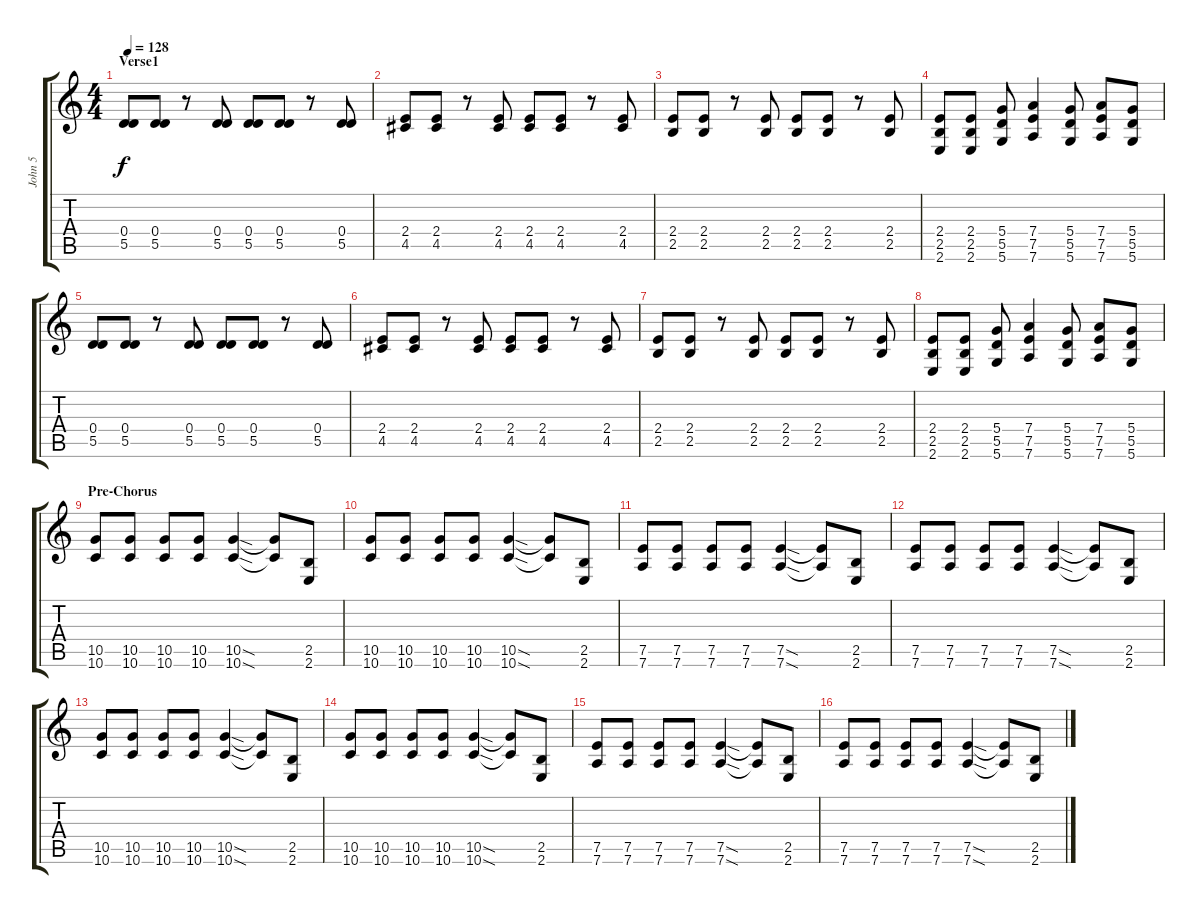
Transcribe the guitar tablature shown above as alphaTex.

\track ("John 5" "John 5") {instrument distortionguitar}
\staff {score tabs}
\tuning (E4 B3 G3 D3 A2 D2) {hide}
\ts (4 4)
\section ("" "Verse1")
\tempo 128
\clef g2
\ks c
(0.4 5.5).8{dy f instrument overdrivenguitar} (0.4 5.5).8 r.8 (0.4 5.5).8 (0.4 5.5).8 (0.4 5.5).8 r.8 (0.4 5.5).8 |
(2.4 4.5).8 (2.4 4.5).8 r.8 (2.4 4.5).8 (2.4 4.5).8 (2.4 4.5).8 r.8 (2.4 4.5).8 |
(2.4 2.5).8 (2.4 2.5).8 r.8 (2.4 2.5).8 (2.4 2.5).8 (2.4 2.5).8 r.8 (2.4 2.5).8 |
(2.4 2.5 2.6).8{instrument distortionguitar} (2.4 2.5 2.6).8 (5.4 5.5 5.6).8 (7.4 7.5 7.6).4 (5.4 5.5 5.6).8 (7.4 7.5 7.6).8 (5.4 5.5 5.6).8 |
(0.4 5.5).8{instrument overdrivenguitar} (0.4 5.5).8 r.8 (0.4 5.5).8 (0.4 5.5).8 (0.4 5.5).8 r.8 (0.4 5.5).8 |
(2.4 4.5).8 (2.4 4.5).8 r.8 (2.4 4.5).8 (2.4 4.5).8 (2.4 4.5).8 r.8 (2.4 4.5).8 |
(2.4 2.5).8 (2.4 2.5).8 r.8 (2.4 2.5).8 (2.4 2.5).8 (2.4 2.5).8 r.8 (2.4 2.5).8 |
(2.4 2.5 2.6).8{instrument distortionguitar} (2.4 2.5 2.6).8 (5.4 5.5 5.6).8 (7.4 7.5 7.6).4 (5.4 5.5 5.6).8 (7.4 7.5 7.6).8 (5.4 5.5 5.6).8 |
\section ("" "Pre-Chorus")
(10.5 10.6).8 (10.5 10.6).8 (10.5 10.6).8 (10.5 10.6).8 (10.5{sod} 10.6{sod}).4 (10.5{t} 10.6{t}).8 (2.5 2.6).8 |
(10.5 10.6).8 (10.5 10.6).8 (10.5 10.6).8 (10.5 10.6).8 (10.5{sod} 10.6{sod}).4 (10.5{t} 10.6{t}).8 (2.5 2.6).8 |
(7.5 7.6).8 (7.5 7.6).8 (7.5 7.6).8 (7.5 7.6).8 (7.5{sod} 7.6{sod}).4 (7.5{t} 7.6{t}).8 (2.5 2.6).8 |
(7.5 7.6).8 (7.5 7.6).8 (7.5 7.6).8 (7.5 7.6).8 (7.5{sod} 7.6{sod}).4 (7.5{t} 7.6{t}).8 (2.5 2.6).8 |
(10.5 10.6).8 (10.5 10.6).8 (10.5 10.6).8 (10.5 10.6).8 (10.5{sod} 10.6{sod}).4 (10.5{t} 10.6{t}).8 (2.5 2.6).8 |
(10.5 10.6).8 (10.5 10.6).8 (10.5 10.6).8 (10.5 10.6).8 (10.5{sod} 10.6{sod}).4 (10.5{t} 10.6{t}).8 (2.5 2.6).8 |
(7.5 7.6).8 (7.5 7.6).8 (7.5 7.6).8 (7.5 7.6).8 (7.5{sod} 7.6{sod}).4 (7.5{t} 7.6{t}).8 (2.5 2.6).8 |
(7.5 7.6).8 (7.5 7.6).8 (7.5 7.6).8 (7.5 7.6).8 (7.5{sod} 7.6{sod}).4 (7.5{t} 7.6{t}).8 (2.5 2.6).8
